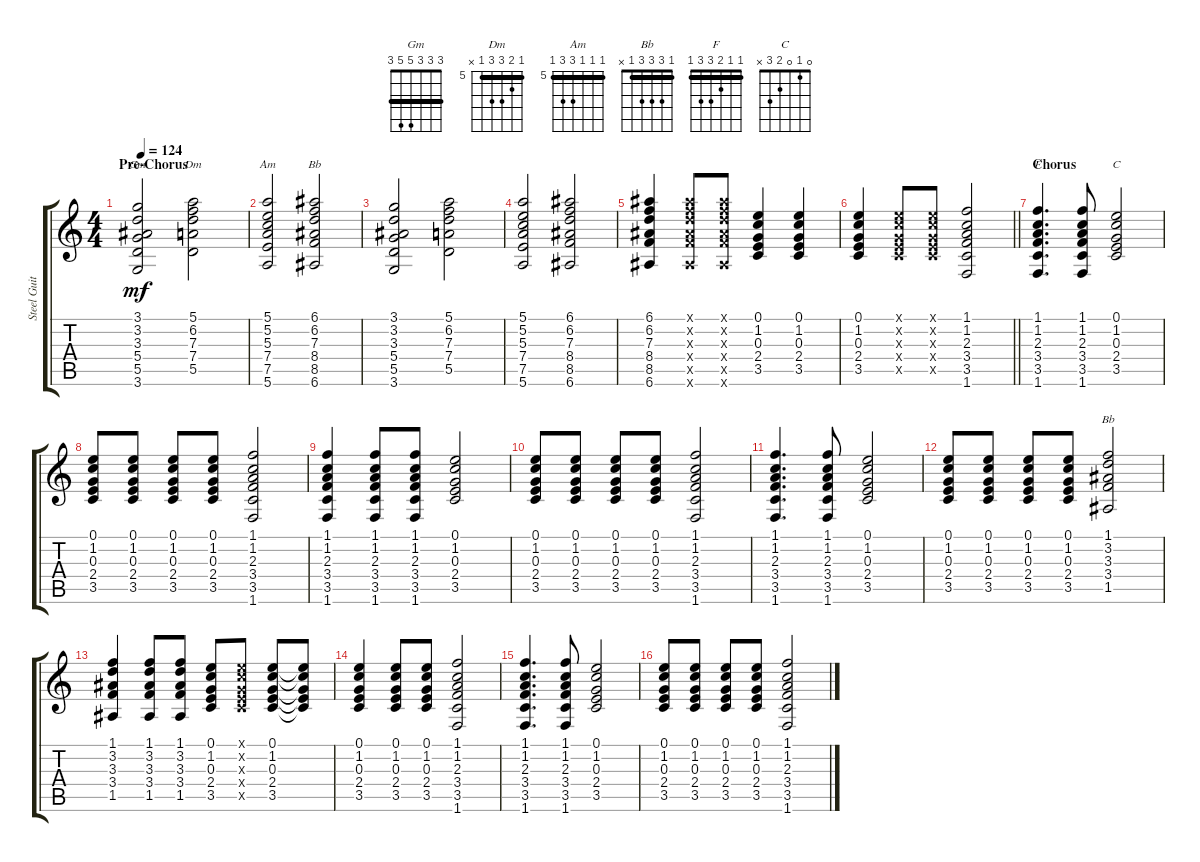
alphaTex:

\track ("Steel Guitar" "Steel Guit") {instrument acousticguitarsteel}
\staff {score tabs}
\tuning (E4 B3 G3 D3 A2 E2) {hide}
\chord ("Gm" 3 3 3 5 5 3) {barre 3}
\chord ("Dm" 5 6 7 7 5 x) {firstfret 5 barre 5}
\chord ("Am" 5 5 5 7 7 5) {firstfret 5 barre 5}
\chord ("Bb" x 6 7 8 8 6) {firstfret 6 barre 6}
\chord ("F" 1 1 2 3 3 1) {barre 1}
\chord ("C" 0 1 0 2 3 x)
\chord ("Bb" 1 3 3 3 1 x) {barre 1}
\ts (4 4)
\section ("" "Pre-Chorus")
\tempo 124
\clef g2
\ks c
(3.1 3.2 3.3 5.4 5.5 3.6).2{ch "Gm" dy mf} (5.1 6.2 7.3 7.4 5.5).2{ch "Dm"} |
(5.1 5.2 5.3 7.4 7.5 5.6).2{ch "Am"} (6.1 6.2 7.3 8.4 8.5 6.6).2{ch "Bb"} |
(3.1 3.2 3.3 5.4 5.5 3.6).2 (5.1 6.2 7.3 7.4 5.5).2 |
(5.1 5.2 5.3 7.4 7.5 5.6).2 (6.1 6.2 7.3 8.4 8.5 6.6).2 |
(6.1 6.2 7.3 8.4 8.5 6.6).4 (6.1{x} 6.2{x} 7.3{x} 8.4{x} 8.5{x} 6.6{x}).8 (6.1{x} 6.2{x} 7.3{x} 8.4{x} 8.5{x} 6.6{x}).8 (0.1 1.2 0.3 2.4 3.5).4 (0.1 1.2 0.3 2.4 3.5).4 |
\barLineRight lightlight
(0.1 1.2 0.3 2.4 3.5).4 (0.1{x} 1.2{x} 0.3{x} 2.4{x} 3.5{x}).8 (0.1{x} 1.2{x} 0.3{x} 2.4{x} 3.5{x}).8 (1.1 1.2 2.3 3.4 3.5 1.6).2 |
\section ("" "Chorus")
(1.1 1.2 2.3 3.4 3.5 1.6).4{d ch "F"} (1.1 1.2 2.3 3.4 3.5 1.6).8 (0.1 1.2 0.3 2.4 3.5).2{ch "C"} |
(0.1 1.2 0.3 2.4 3.5).8 (0.1 1.2 0.3 2.4 3.5).8 (0.1 1.2 0.3 2.4 3.5).8 (0.1 1.2 0.3 2.4 3.5).8 (1.1 1.2 2.3 3.4 3.5 1.6).2 |
(1.1 1.2 2.3 3.4 3.5 1.6).4 (1.1 1.2 2.3 3.4 3.5 1.6).8 (1.1 1.2 2.3 3.4 3.5 1.6).8 (0.1 1.2 0.3 2.4 3.5).2 |
(0.1 1.2 0.3 2.4 3.5).8 (0.1 1.2 0.3 2.4 3.5).8 (0.1 1.2 0.3 2.4 3.5).8 (0.1 1.2 0.3 2.4 3.5).8 (1.1 1.2 2.3 3.4 3.5 1.6).2 |
(1.1 1.2 2.3 3.4 3.5 1.6).4{d} (1.1 1.2 2.3 3.4 3.5 1.6).8 (0.1 1.2 0.3 2.4 3.5).2 |
(0.1 1.2 0.3 2.4 3.5).8 (0.1 1.2 0.3 2.4 3.5).8 (0.1 1.2 0.3 2.4 3.5).8 (0.1 1.2 0.3 2.4 3.5).8 (1.1 3.2 3.3 3.4 1.5).2{ch "Bb"} |
(1.1 3.2 3.3 3.4 1.5).4 (1.1 3.2 3.3 3.4 1.5).8 (1.1 3.2 3.3 3.4 1.5).8 (0.1 1.2 0.3 2.4 3.5).8 (0.1{x} 1.2{x} 0.3{x} 2.4{x} 3.5{x}).8 (0.1 1.2 0.3 2.4 3.5).8 (0.1{t} 1.2{t} 0.3{t} 2.4{t} 3.5{t}).8 |
(0.1 1.2 0.3 2.4 3.5).4 (0.1 1.2 0.3 2.4 3.5).8 (0.1 1.2 0.3 2.4 3.5).8 (1.1 1.2 2.3 3.4 3.5 1.6).2 |
(1.1 1.2 2.3 3.4 3.5 1.6).4{d} (1.1 1.2 2.3 3.4 3.5 1.6).8 (0.1 1.2 0.3 2.4 3.5).2 |
(0.1 1.2 0.3 2.4 3.5).8 (0.1 1.2 0.3 2.4 3.5).8 (0.1 1.2 0.3 2.4 3.5).8 (0.1 1.2 0.3 2.4 3.5).8 (1.1 1.2 2.3 3.4 3.5 1.6).2
